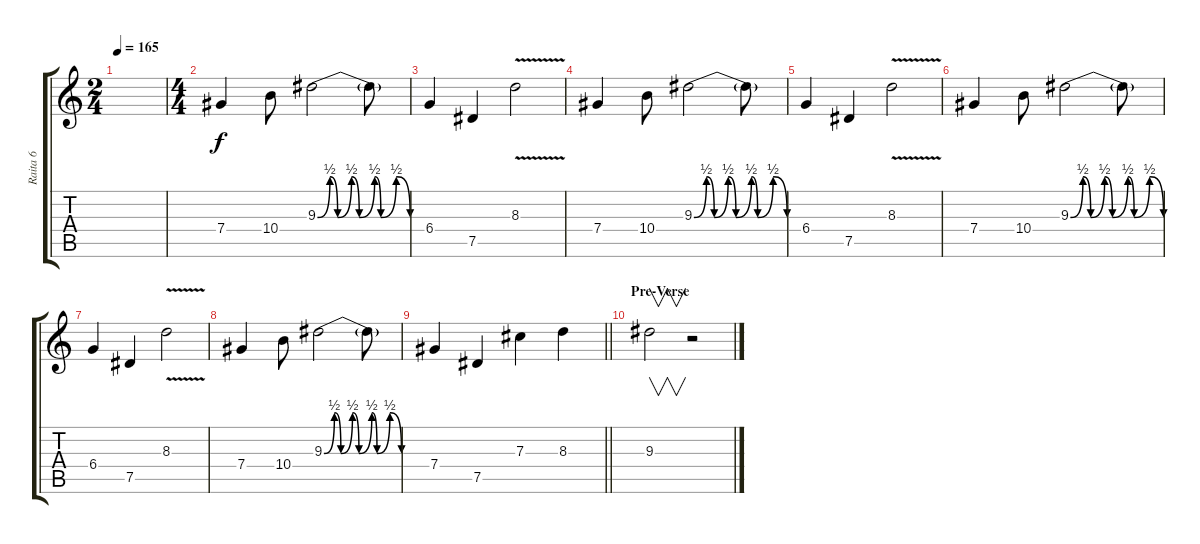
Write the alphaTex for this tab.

\track ("Raita 6" "Raita 6") {instrument overdrivenguitar}
\staff {score tabs}
\tuning (Eb4 Bb3 Gb3 Db3 Ab2 Db2) {hide}
\ts (2 4)
\tempo 165
\clef g2
\ks c
|
\ts (4 4)
7.4.4 10.4.8 9.3{be (custom 0 0 8 2 13 0 22 2 27 0 37 2 41 0 51 2 60 0)}.2{instrument guitarharmonics} 9.3{t}.8 |
6.4.4{instrument overdrivenguitar} 7.5.4 8.3{v}.2 |
7.4.4 10.4.8 9.3{be (custom 0 0 8 2 13 0 22 2 27 0 37 2 41 0 51 2 60 0)}.2{instrument guitarharmonics} 9.3{t}.8 |
6.4.4{instrument overdrivenguitar} 7.5.4 8.3{v}.2 |
7.4.4 10.4.8 9.3{be (custom 0 0 8 2 13 0 22 2 27 0 37 2 41 0 51 2 60 0)}.2{instrument guitarharmonics} 9.3{t}.8 |
6.4.4{instrument overdrivenguitar} 7.5.4 8.3{v}.2 |
7.4.4 10.4.8 9.3{be (custom 0 0 8 2 13 0 22 2 27 0 37 2 41 0 51 2 60 0)}.2{instrument guitarharmonics} 9.3{t}.8 |
\barLineRight lightlight
7.4.4{instrument overdrivenguitar} 7.5.4 7.3.4 8.3.4 |
\section ("" "Pre-Verse")
9.3.2{v} r.2
